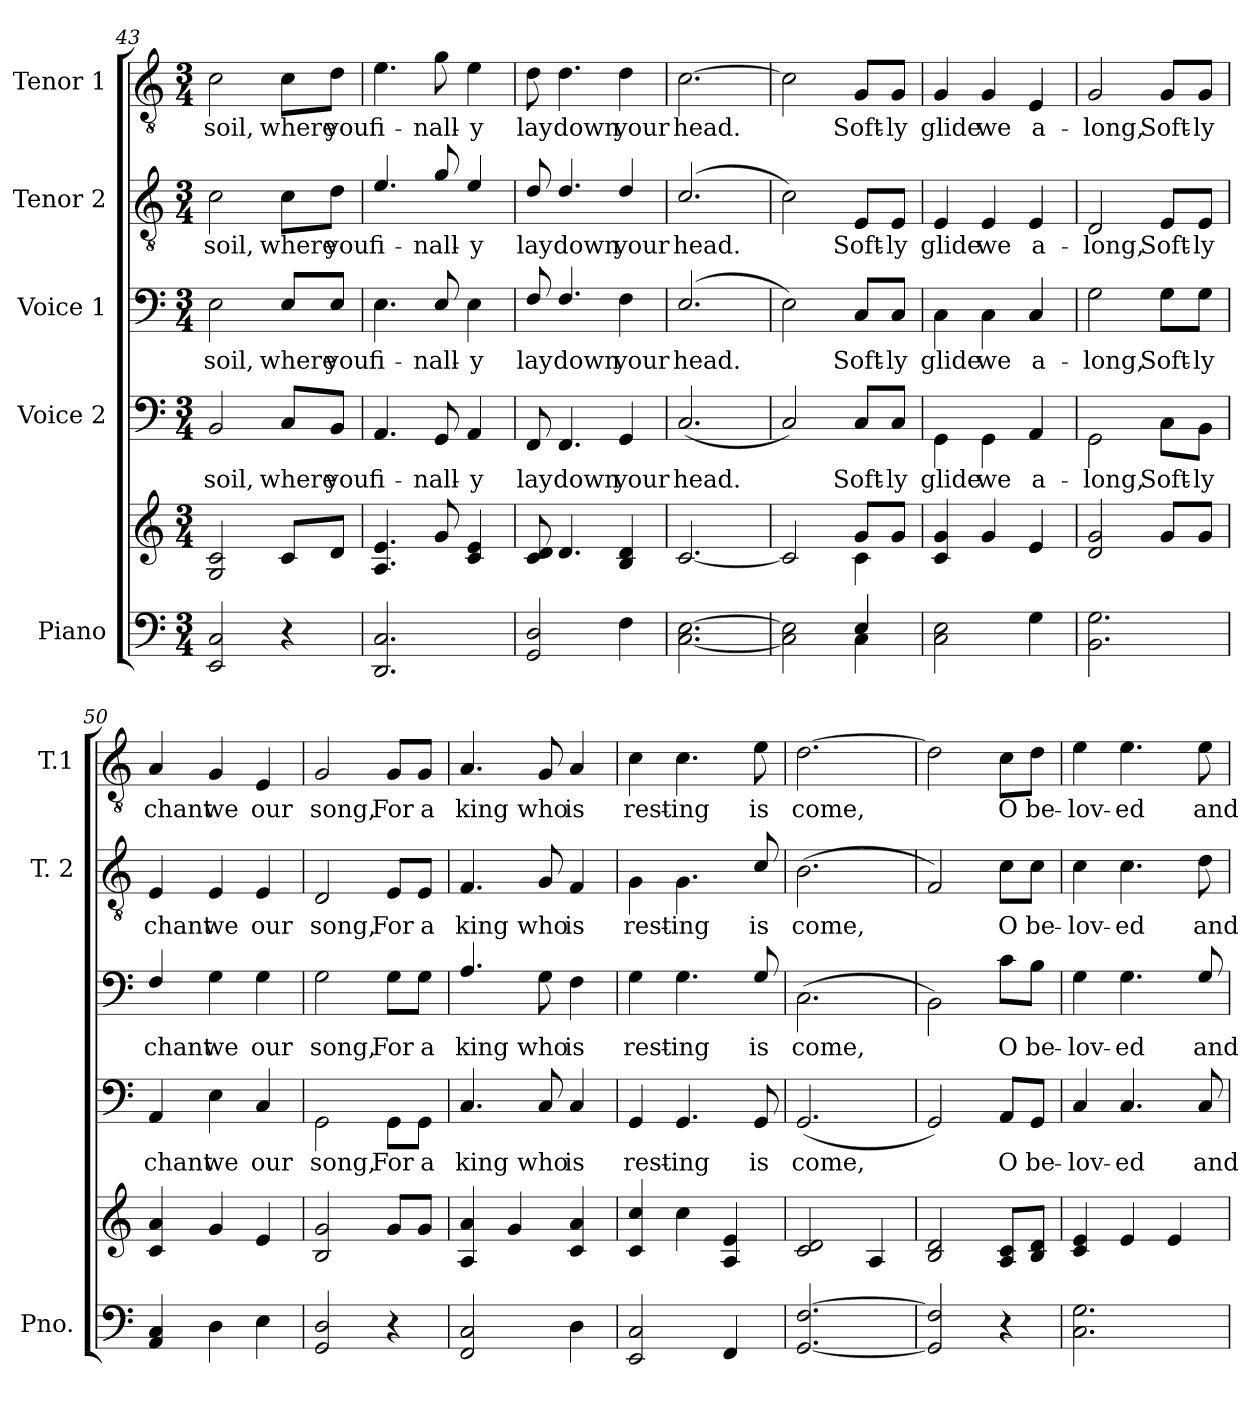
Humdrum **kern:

**kern	**kern	**kern	**text	**kern	**text	**kern	**text	**kern	**text
*part5	*part5	*part4	*part4	*part3	*part3	*part2	*part2	*part1	*part1
*staff6	*staff5	*staff4	*staff4	*staff3	*staff3	*staff2	*staff2	*staff1	*staff1
*I"Piano	*	*I"Voice 2	*	*I"Voice 1	*	*I"Tenor 2	*	*I"Tenor 1	*
*I'Pno.	*	*	*	*	*	*I'T. 2	*	*I'T.1	*
*clefF4	*clefG2	*clefF4	*	*clefF4	*	*clefGv2	*	*clefGv2	*
*k[]	*k[]	*k[]	*	*k[]	*	*k[]	*	*k[]	*
*M3/4	*M3/4	*M3/4	*	*M3/4	*	*M3/4	*	*M3/4	*
=43	=43	=43	=43	=43	=43	=43	=43	=43	=43
!	!	!	!LO:LY:b	!	!LO:LY:b	!	!LO:LY:b	!	!LO:LY:b
2EE/ 2C/	2G/ 2c/	2BB/	soil,	2E\	soil,	2c\	soil,	2c\	soil,
!	!	!	!LO:LY:b	!	!LO:LY:b	!	!LO:LY:b	!	!LO:LY:b
4r	8c/L	8C/L	where	8E/L	where	8c\L	where	8c\L	where
!	!	!	!LO:LY:b	!	!LO:LY:b	!	!LO:LY:b	!	!LO:LY:b
.	8d/J	8BB/J	you	8E/J	you	8d\J	you	8d\J	you
=44	=44	=44	=44	=44	=44	=44	=44	=44	=44
!	!	!	!LO:LY:b	!	!LO:LY:b	!	!LO:LY:b	!	!LO:LY:b
2.DD/ 2.C/	4.A/ 4.e/	4.AA/	fi-	4.E\	fi-	4.e/	fi-	4.e\	fi-
!	!	!	!LO:LY:b	!	!LO:LY:b	!	!LO:LY:b	!	!LO:LY:b
.	8g/	8GG/	-nall-	8E/	-nall-	8g/	-nall-	8g\	-nall-
!	!	!	!LO:LY:b	!	!LO:LY:b	!	!LO:LY:b	!	!LO:LY:b
.	4c/ 4e/	4AA/	-y	4E\	-y	4e/	-y	4e\	-y
=45	=45	=45	=45	=45	=45	=45	=45	=45	=45
!	!	!	!LO:LY:b	!	!LO:LY:b	!	!LO:LY:b	!	!LO:LY:b
2GG/ 2D/	8c/ 8d/	8FF/	lay	8F/	lay	8d/	lay	8d\	lay
!	!	!	!LO:LY:b	!	!LO:LY:b	!	!LO:LY:b	!	!LO:LY:b
.	4.d/	4.FF/	down	4.F/	down	4.d/	down	4.d\	down
!	!	!	!LO:LY:b	!	!LO:LY:b	!	!LO:LY:b	!	!LO:LY:b
4F\	4B/ 4d/	4GG/	your	4F\	your	4d/	your	4d\	your
=46	=46	=46	=46	=46	=46	=46	=46	=46	=46
!	!	!	!LO:LY:b	!	!LO:LY:b	!	!LO:LY:b	!	!LO:LY:b
[2.C\ [2.E\	[2.c/	(2.C/	head.	(2.E/	head.	(2.c/	head.	[2.c\	head.
!!LO:PB:g=z
=47	=47	=47	=47	=47	=47	=47	=47	=47	=47
*^	*^	*	*	*	*	*	*	*	*
2C\] 2E\]	2ryy	2c/]	2ryy	2C/)	.	2E\)	.	2c\)	.	2c\]	.
!	!	!	!	!	!LO:LY:b	!	!LO:LY:b	!	!LO:LY:b	!	!LO:LY:b
4E/	4C\	8g/L	4c\	8C/L	Soft-	8C/L	Soft-	8E/L	Soft-	8G/L	Soft-
!	!	!	!	!	!LO:LY:b	!	!LO:LY:b	!	!LO:LY:b	!	!LO:LY:b
.	.	8g/J	.	8C/J	-ly	8C/J	-ly	8E/J	-ly	8G/J	-ly
*v	*v	*	*	*	*	*	*	*	*	*	*
*	*v	*v	*	*	*	*	*	*	*	*
=48	=48	=48	=48	=48	=48	=48	=48	=48	=48
!	!	!	!LO:LY:b	!	!LO:LY:b	!	!LO:LY:b	!	!LO:LY:b
2C\ 2E\	4c/ 4g/	4GG\	glide	4C\	glide	4E/	glide	4G/	glide
!	!	!	!LO:LY:b	!	!LO:LY:b	!	!LO:LY:b	!	!LO:LY:b
.	4g/	4GG\	we	4C\	we	4E/	we	4G/	we
!	!	!	!LO:LY:b	!	!LO:LY:b	!	!LO:LY:b	!	!LO:LY:b
4G\	4e/	4AA/	a-	4C/	a-	4E/	a-	4E/	a-
=49	=49	=49	=49	=49	=49	=49	=49	=49	=49
!	!	!	!LO:LY:b	!	!LO:LY:b	!	!LO:LY:b	!	!LO:LY:b
2.BB\ 2.G\	2d/ 2g/	2GG\	-long,	2G\	-long,	2D/	-long,	2G/	-long,
!	!	!	!LO:LY:b	!	!LO:LY:b	!	!LO:LY:b	!	!LO:LY:b
.	8g/L	8C\L	Soft-	8G\L	Soft-	8E/L	Soft-	8G/L	Soft-
!	!	!	!LO:LY:b	!	!LO:LY:b	!	!LO:LY:b	!	!LO:LY:b
.	8g/J	8BB\J	-ly	8G\J	-ly	8E/J	-ly	8G/J	-ly
=50	=50	=50	=50	=50	=50	=50	=50	=50	=50
!	!	!	!LO:LY:b	!	!LO:LY:b	!	!LO:LY:b	!	!LO:LY:b
4AA/ 4C/	4c/ 4a/	4AA/	chant	4F/	chant	4E/	chant	4A/	chant
!	!	!	!LO:LY:b	!	!LO:LY:b	!	!LO:LY:b	!	!LO:LY:b
4D\	4g/	4E\	we	4G\	we	4E/	we	4G/	we
!	!	!	!LO:LY:b	!	!LO:LY:b	!	!LO:LY:b	!	!LO:LY:b
4E\	4e/	4C/	our	4G\	our	4E/	our	4E/	our
=51	=51	=51	=51	=51	=51	=51	=51	=51	=51
!	!	!	!LO:LY:b	!	!LO:LY:b	!	!LO:LY:b	!	!LO:LY:b
2GG/ 2D/	2B/ 2g/	2GG\	song,	2G\	song,	2D/	song,	2G/	song,
!	!	!	!LO:LY:b	!	!LO:LY:b	!	!LO:LY:b	!	!LO:LY:b
4r	8g/L	8GG\L	For	8G\L	For	8E/L	For	8G/L	For
!	!	!	!LO:LY:b	!	!LO:LY:b	!	!LO:LY:b	!	!LO:LY:b
.	8g/J	8GG\J	a	8G\J	a	8E/J	a	8G/J	a
=52	=52	=52	=52	=52	=52	=52	=52	=52	=52
!	!	!	!LO:LY:b	!	!LO:LY:b	!	!LO:LY:b	!	!LO:LY:b
2FF/ 2C/	4A/ 4a/	4.C/	king	4.A/	king	4.F/	king	4.A/	king
.	4g/	.	.	.	.	.	.	.	.
!	!	!	!LO:LY:b	!	!LO:LY:b	!	!LO:LY:b	!	!LO:LY:b
.	.	8C/	who	8G\	who	8G/	who	8G/	who
!	!	!	!LO:LY:b	!	!LO:LY:b	!	!LO:LY:b	!	!LO:LY:b
4D\	4c/ 4a/	4C/	is	4F\	is	4F/	is	4A/	is
=53	=53	=53	=53	=53	=53	=53	=53	=53	=53
!	!	!	!LO:LY:b	!	!LO:LY:b	!	!LO:LY:b	!	!LO:LY:b
2EE/ 2C/	4c/ 4cc/	4GG/	rest-	4G\	rest-	4G\	rest-	4c\	rest-
!	!	!	!LO:LY:b	!	!LO:LY:b	!	!LO:LY:b	!	!LO:LY:b
.	4cc\	4.GG/	-ing	4.G\	-ing	4.G\	-ing	4.c\	-ing
4FF/	4A/ 4e/	.	.	.	.	.	.	.	.
!	!	!	!LO:LY:b	!	!LO:LY:b	!	!LO:LY:b	!	!LO:LY:b
.	.	8GG/	is	8G/	is	8c/	is	8e\	is
=54	=54	=54	=54	=54	=54	=54	=54	=54	=54
!	!	!	!LO:LY:b	!	!LO:LY:b	!	!LO:LY:b	!	!LO:LY:b
[2.GG/ [2.F/	2c/ 2d/	(2.GG/	come,	(2.C\	come,	(2.B\	come,	[2.d\	come,
.	4A/	.	.	.	.	.	.	.	.
!!LO:LB:g=z
=55	=55	=55	=55	=55	=55	=55	=55	=55	=55
2GG/] 2F/]	2B/ 2d/	2GG/)	.	2BB\)	.	2F/)	.	2d\]	.
!	!	!	!LO:LY:b	!	!LO:LY:b	!	!LO:LY:b	!	!LO:LY:b
4r	8A/ 8c/L	8AA/L	O	8c\L	O	8c\L	O	8c\L	O
!	!	!	!LO:LY:b	!	!LO:LY:b	!	!LO:LY:b	!	!LO:LY:b
.	8B/ 8d/J	8GG/J	be-	8B\J	be-	8c\J	be-	8d\J	be-
=56	=56	=56	=56	=56	=56	=56	=56	=56	=56
!	!	!	!LO:LY:b	!	!LO:LY:b	!	!LO:LY:b	!	!LO:LY:b
2.C\ 2.G\	4c/ 4e/	4C/	-lov-	4G\	-lov-	4c\	-lov-	4e\	-lov-
!	!	!	!LO:LY:b	!	!LO:LY:b	!	!LO:LY:b	!	!LO:LY:b
.	4e/	4.C/	-ed	4.G\	-ed	4.c\	-ed	4.e\	-ed
.	4e/	.	.	.	.	.	.	.	.
!	!	!	!LO:LY:b	!	!LO:LY:b	!	!LO:LY:b	!	!LO:LY:b
.	.	8C/	and	8G/	and	8d\	and	8e\	and
=	=	=	=	=	=	=	=	=	=
*-	*-	*-	*-	*-	*-	*-	*-	*-	*-
